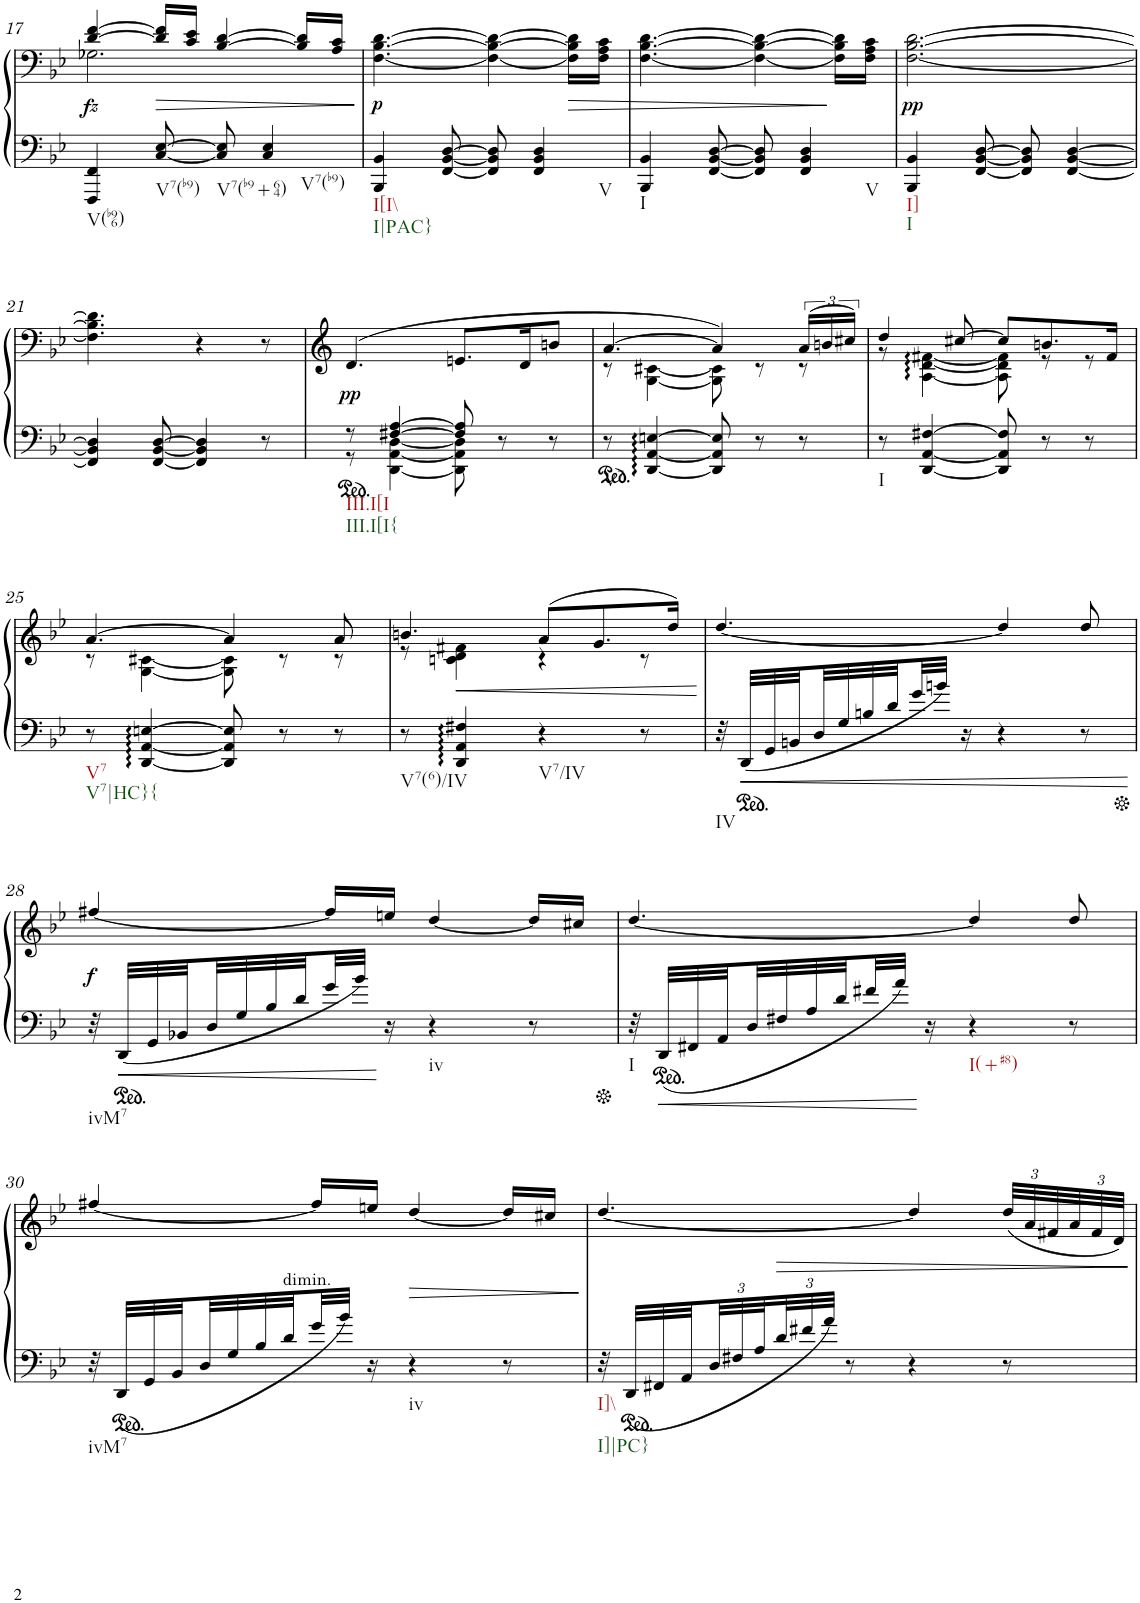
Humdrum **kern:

**kern	**kern	**dynam
*part1	*part1	*part1
*staff2	*staff1	*staff1/2
*I"Piano	*	*
*I'Pno.	*	*
!!LO:PB:g=z
*clefG2	*clefG2	*
*k[b-e-]	*k[b-e-]	*
*M6/8	*M6/8	*
=17	=17	=17
*	*^	*
!LO:TX:b:t=V(b96)	!	!	!
!	!	!	!LO:DY:b
4FFF/ 4FF/	[4d/ [4f/	2.G-X\	fz
!LO:TX:b:t=V7(b9)	!	!	!
!	!	!	!LO:HP:b
[8C/ [8E-/	16d/] 16f/]LL	.	>
.	16c/ 16e-/JJ	.	.
!LO:TX:b:t=V7(b9+64)	!	!	!
8C/] 8E-/]	[4B-/ [4d/	.	.
!LO:TX:b:t=V7(b9)	!	!	!
4C/ 4E-/	.	.	.
.	16B-/] 16d/]LL	.	.
.	16A/ 16c/JJ	.	.
*	*v	*v	*
=18	=18	=18
!LO:TX:b:t=I[I\\	!	!
!LO:TX:b:t=I|PAC}	!	!
!	!	!LO:DY:b
4BBB-/ 4BB-/	[4.F\ [4.B-\ [4.d\	p
[8FF/ [8BB-/ [8D/	.	.
8FF/] 8BB-/] 8D/]	4F\_ 4B-\_ 4d\_	.
!LO:TX:b:t=V	!	!
4FF/ 4BB-/ 4D/	.	.
!	!	!LO:HP:b
.	16F\] 16B-\] 16d\]LL	>
.	16F\ 16A\ 16c\JJ	.
=19	=19	=19
!LO:TX:b:t=I	!	!
4BBB-/ 4BB-/	[4.F\ [4.B-\ [4.d\	.
[8FF/ [8BB-/ [8D/	.	.
8FF/] 8BB-/] 8D/]	4F\_ 4B-\_ 4d\_	.
!LO:TX:b:t=V	!	!
4FF/ 4BB-/ 4D/	.	.
.	16F\] 16B-\] 16d\]LL	]
.	16F\ 16A\ 16c\JJ	.
=20	=20	=20
!LO:TX:b:t=I]	!	!
!LO:TX:b:t=I	!	!
!	!	!LO:DY:b
4BBB-/ 4BB-/	[2.F\ [2.B-\ [2.d\	pp
[8FF/ [8BB-/ [8D/	.	.
8FF/] 8BB-/] 8D/]	.	.
[4FF/ [4BB-/ [4D/	.	.
!!LO:LB:g=z
=21	=21	=21
4FF/] 4BB-/] 4D/]	4.F\] 4.B-\] 4.d\]	.
[8FF/ [8BB-/ [8D/	.	.
4FF/] 4BB-/] 4D/]	4r	.
8r	8r	.
=22	=22	=22
*^	*	*
!LO:TX:b:t=III.I[I	!	!	!
!LO:TX:b:t=III.I[I{	!	!	!
!	!	!	!LO:DY:b
8r	8r	(4.d/	pp
[4F#X/ [4A/	[4DD\ [4AA\ [4D\	.	.
8F#/] 8A/]	8DD\] 8AA\] 8D\]	8.en/L	.
8r	4ryy	.	.
.	.	16d/K	.
8r	.	8bn/J	.
*v	*v	*	*
=23	=23	=23
*	*^	*
!LO:TX:b:t=V7	!	!	!
8r	[4.a/	8r	.
[4DD/ [4AA/ [4En/	.	[4G\ [4c#X\	.
8DD/] 8AA/] 8E/]	4a/])	8G\] 8c#\]	.
8r	.	8r	.
8r	(24a/LL	8r	.
.	24bn/	.	.
.	24cc#X/JJ)	.	.
=24	=24	=24	=24
!LO:TX:b:t=I	!	!	!
8r	4dd/	8r	.
[4DD/ [4AA/ [4F#X/	.	[4A\ [4d\ [4f#X\	.
.	[8cc#X/	.	.
8DD/] 8AA/] 8F#/]	8cc#/L]	8A\] 8d\] 8f#\]	.
8r	8.bn/	8r	.
8r	.	8r	.
.	16f#/Jk	.	.
!!LO:LB:g=z	!!
=25	=25	=25	=25
!LO:TX:b:t=V7	!	!	!
!LO:TX:b:t=V7|HC}{	!	!	!
8r	[4.a/	8r	.
[4DD/ [4AA/ [4En/	.	[4G\ [4c#X\	.
8DD/] 8AA/] 8E/]	4a/]	8G\] 8c#\]	.
8r	.	8r	.
8r	8a/	8r	.
=26	=26	=26	=26
!LO:TX:b:t=V7(6)/IV	!	!	!
8r	4.bn/	8r	.
!	!	!	!LO:HP:b
4DD/ 4AA/ 4F#X/	.	4cn\ 4d\ 4f#X\	<
!LO:TX:b:t=V7/IV	!	!	!
4r	(8a/L	4r	.
.	8.g/	.	.
8r	.	8r	.
.	16dd/Jk)	.	.
*	*v	*v	*
.	.	]
=27	=27	=27
!LO:TX:b:t=IV	!	!
32r	[4.dd/	.
32DD/LLL	.	.
32GG/	.	.
32BBn/	.	.
32D/	.	.
32G/	.	.
32Bn/	.	.
32d/	.	.
32g/	.	.
32bn/JJJ	.	.
16r	.	.
4r	4dd/]	.
8r	8dd/	.
.	.	[
!!LO:LB:g=z
=28	=28	=28
!LO:TX:b:t=ivM7	!	!
!	!	!LO:DY:b
32r	[4ff#X/	f
32DD/LLL	.	.
32GG/	.	.
32BB-X/	.	.
32D/	.	.
32G/	.	.
32B-/	.	.
32d/	.	.
32g/	16ff#/LL]	.
32b-/JJJ	.	.
16r	16een/JJ	.
!LO:TX:b:t=iv	!	!
4r	[4dd/	.
8r	16dd/LL]	.
.	16cc#X/JJ	.
=29	=29	=29
!LO:TX:b:t=I	!	!
32r	[4.dd/	.
!	!	!LO:HP:b=2
32DD/LLL	.	<
32FF#X/	.	.
32AA/	.	.
32D/	.	.
32F#X/	.	.
32A/	.	.
32d/	.	.
32f#X/	.	.
32a/JJJ	.	.
16r	.	.
!LO:TX:b:t=I(+#8)	!	!
4r	4dd/]	.
8r	8dd/	.
!!LO:LB:g=z
=30	=30	=30
!LO:TX:b:t=ivM7	!	!
32r	[4ff#X/	.
32DD/LLL	.	.
32GG/	.	.
32BB-/	.	.
32D/	.	.
32G/	.	.
32B-/	.	.
!LO:TX:a:t=dimin.	!	!
32d/	.	.
32g/	16ff#/LL]	.
32b-/JJJ	.	.
16r	16een/JJ	.
!LO:TX:b:t=iv	!	!
!	!	!LO:HP:b
4r	[4dd/	>
8r	16dd/LL]	.
.	16cc#X/JJ	.
.	.	[
=31	=31	=31
!LO:TX:b:t=I]\\	!	!
!LO:TX:b:t=I]|PC}	!	!
32r	[4.dd/	.
32DD/LLL	.	.
32FF#X/	.	.
32AA/	.	.
*Xbrackettup	*	*
48D/	.	.
48F#X/	.	.
48A/	.	.
48d/	.	.
48f#X/	.	.
48a/JJJ	.	.
8r	.	.
4r	4dd/]	.
*	*Xbrackettup	*
8r	(48dd/LLL	.
.	48a/	.
.	48f#X/	.
.	48a/	.
.	48f#/	.
.	48d/JJJ)	.
.	.	]
=	=	=
*-	*-	*-
